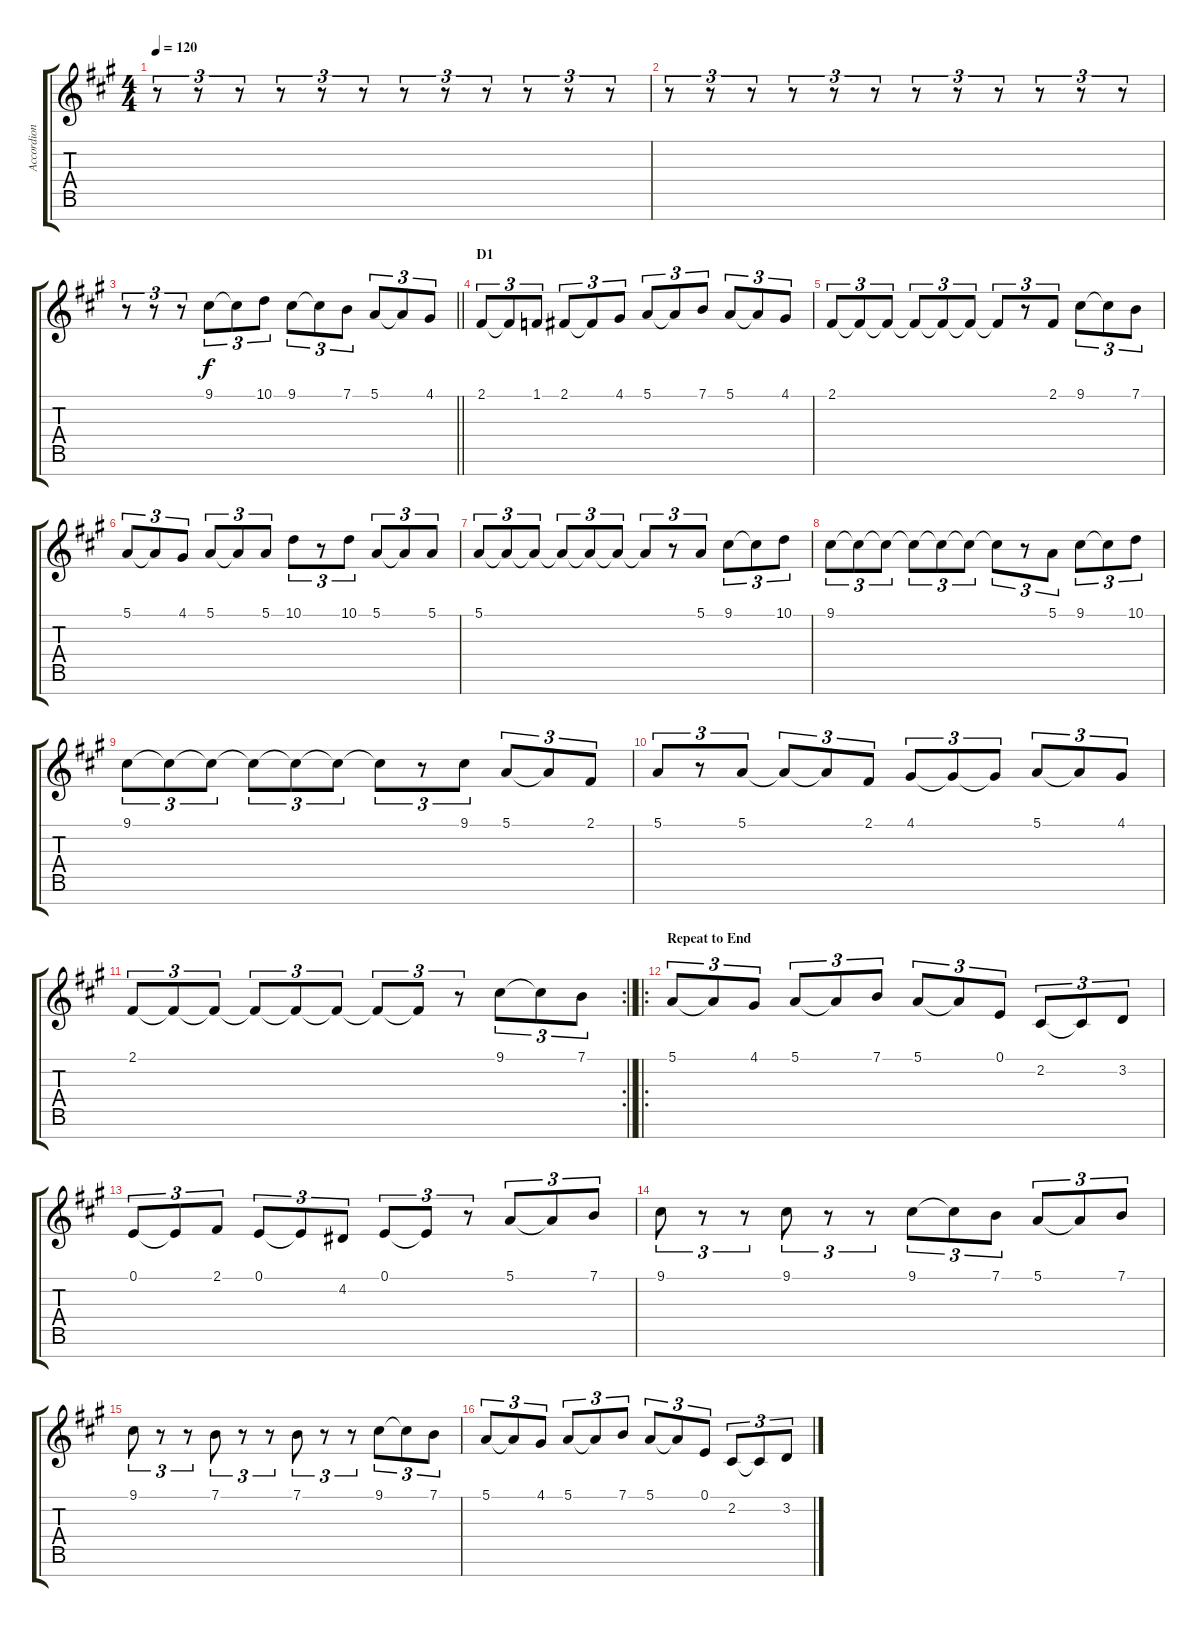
\track ("Accordion" "Accordion") {instrument accordion}
\staff {score tabs}
\tuning (E4 B3 G3 D3 A2 E2 B1) {hide}
\ts (4 4)
\tempo 120
\clef g2
\ks a
r.8{tu (3 2) dy f} r.8{tu (3 2)} r.8{tu (3 2)} r.8{tu (3 2)} r.8{tu (3 2)} r.8{tu (3 2)} r.8{tu (3 2)} r.8{tu (3 2)} r.8{tu (3 2)} r.8{tu (3 2)} r.8{tu (3 2)} r.8{tu (3 2)} |
r.8{tu (3 2)} r.8{tu (3 2)} r.8{tu (3 2)} r.8{tu (3 2)} r.8{tu (3 2)} r.8{tu (3 2)} r.8{tu (3 2)} r.8{tu (3 2)} r.8{tu (3 2)} r.8{tu (3 2)} r.8{tu (3 2)} r.8{tu (3 2)} |
\barLineRight lightlight
r.8{tu (3 2)} r.8{tu (3 2)} r.8{tu (3 2)} 9.1.8{tu (3 2)} 9.1{t}.8{tu (3 2)} 10.1.8{tu (3 2)} 9.1.8{tu (3 2)} 9.1{t}.8{tu (3 2)} 7.1.8{tu (3 2)} 5.1.8{tu (3 2)} 5.1{t}.8{tu (3 2)} 4.1.8{tu (3 2)} |
\section ("" "D1")
2.1.8{tu (3 2)} 2.1{t}.8{tu (3 2)} 1.1.8{tu (3 2)} 2.1.8{tu (3 2)} 2.1{t}.8{tu (3 2)} 4.1.8{tu (3 2)} 5.1.8{tu (3 2)} 5.1{t}.8{tu (3 2)} 7.1.8{tu (3 2)} 5.1.8{tu (3 2)} 5.1{t}.8{tu (3 2)} 4.1.8{tu (3 2)} |
2.1.8{tu (3 2)} 2.1{t}.8{tu (3 2)} 2.1{t}.8{tu (3 2)} 2.1{t}.8{tu (3 2)} 2.1{t}.8{tu (3 2)} 2.1{t}.8{tu (3 2)} 2.1{t}.8{tu (3 2)} r.8{tu (3 2)} 2.1.8{tu (3 2)} 9.1.8{tu (3 2)} 9.1{t}.8{tu (3 2)} 7.1.8{tu (3 2)} |
5.1.8{tu (3 2)} 5.1{t}.8{tu (3 2)} 4.1.8{tu (3 2)} 5.1.8{tu (3 2)} 5.1{t}.8{tu (3 2)} 5.1.8{tu (3 2)} 10.1.8{tu (3 2)} r.8{tu (3 2)} 10.1.8{tu (3 2)} 5.1.8{tu (3 2)} 5.1{t}.8{tu (3 2)} 5.1.8{tu (3 2)} |
5.1.8{tu (3 2)} 5.1{t}.8{tu (3 2)} 5.1{t}.8{tu (3 2)} 5.1{t}.8{tu (3 2)} 5.1{t}.8{tu (3 2)} 5.1{t}.8{tu (3 2)} 5.1{t}.8{tu (3 2)} r.8{tu (3 2)} 5.1.8{tu (3 2)} 9.1.8{tu (3 2)} 9.1{t}.8{tu (3 2)} 10.1.8{tu (3 2)} |
9.1.8{tu (3 2)} 9.1{t}.8{tu (3 2)} 9.1{t}.8{tu (3 2)} 9.1{t}.8{tu (3 2)} 9.1{t}.8{tu (3 2)} 9.1{t}.8{tu (3 2)} 9.1{t}.8{tu (3 2)} r.8{tu (3 2)} 5.1.8{tu (3 2)} 9.1.8{tu (3 2)} 9.1{t}.8{tu (3 2)} 10.1.8{tu (3 2)} |
9.1.8{tu (3 2)} 9.1{t}.8{tu (3 2)} 9.1{t}.8{tu (3 2)} 9.1{t}.8{tu (3 2)} 9.1{t}.8{tu (3 2)} 9.1{t}.8{tu (3 2)} 9.1{t}.8{tu (3 2)} r.8{tu (3 2)} 9.1.8{tu (3 2)} 5.1.8{tu (3 2)} 5.1{t}.8{tu (3 2)} 2.1.8{tu (3 2)} |
5.1.8{tu (3 2)} r.8{tu (3 2)} 5.1.8{tu (3 2)} 5.1{t}.8{tu (3 2)} 5.1{t}.8{tu (3 2)} 2.1.8{tu (3 2)} 4.1.8{tu (3 2)} 4.1{t}.8{tu (3 2)} 4.1{t}.8{tu (3 2)} 5.1.8{tu (3 2)} 5.1{t}.8{tu (3 2)} 4.1.8{tu (3 2)} |
\rc 2
\barLineRight lightlight
2.1.8{tu (3 2)} 2.1{t}.8{tu (3 2)} 2.1{t}.8{tu (3 2)} 2.1{t}.8{tu (3 2)} 2.1{t}.8{tu (3 2)} 2.1{t}.8{tu (3 2)} 2.1{t}.8{tu (3 2)} 2.1{t}.8{tu (3 2)} r.8{tu (3 2)} 9.1.8{tu (3 2)} 9.1{t}.8{tu (3 2)} 7.1.8{tu (3 2)} |
\ro
\section ("" "Repeat to End")
5.1.8{tu (3 2)} 5.1{t}.8{tu (3 2)} 4.1.8{tu (3 2)} 5.1.8{tu (3 2)} 5.1{t}.8{tu (3 2)} 7.1.8{tu (3 2)} 5.1.8{tu (3 2)} 5.1{t}.8{tu (3 2)} 0.1.8{tu (3 2)} 2.2.8{tu (3 2)} 2.2{t}.8{tu (3 2)} 3.2.8{tu (3 2)} |
0.1.8{tu (3 2)} 0.1{t}.8{tu (3 2)} 2.1.8{tu (3 2)} 0.1.8{tu (3 2)} 0.1{t}.8{tu (3 2)} 4.2.8{tu (3 2)} 0.1.8{tu (3 2)} 0.1{t}.8{tu (3 2)} r.8{tu (3 2)} 5.1.8{tu (3 2)} 5.1{t}.8{tu (3 2)} 7.1.8{tu (3 2)} |
9.1.8{tu (3 2)} r.8{tu (3 2)} r.8{tu (3 2)} 9.1.8{tu (3 2)} r.8{tu (3 2)} r.8{tu (3 2)} 9.1.8{tu (3 2)} 9.1{t}.8{tu (3 2)} 7.1.8{tu (3 2)} 5.1.8{tu (3 2)} 5.1{t}.8{tu (3 2)} 7.1.8{tu (3 2)} |
9.1.8{tu (3 2)} r.8{tu (3 2)} r.8{tu (3 2)} 7.1.8{tu (3 2)} r.8{tu (3 2)} r.8{tu (3 2)} 7.1.8{tu (3 2)} r.8{tu (3 2)} r.8{tu (3 2)} 9.1.8{tu (3 2)} 9.1{t}.8{tu (3 2)} 7.1.8{tu (3 2)} |
5.1.8{tu (3 2)} 5.1{t}.8{tu (3 2)} 4.1.8{tu (3 2)} 5.1.8{tu (3 2)} 5.1{t}.8{tu (3 2)} 7.1.8{tu (3 2)} 5.1.8{tu (3 2)} 5.1{t}.8{tu (3 2)} 0.1.8{tu (3 2)} 2.2.8{tu (3 2)} 2.2{t}.8{tu (3 2)} 3.2.8{tu (3 2)}
